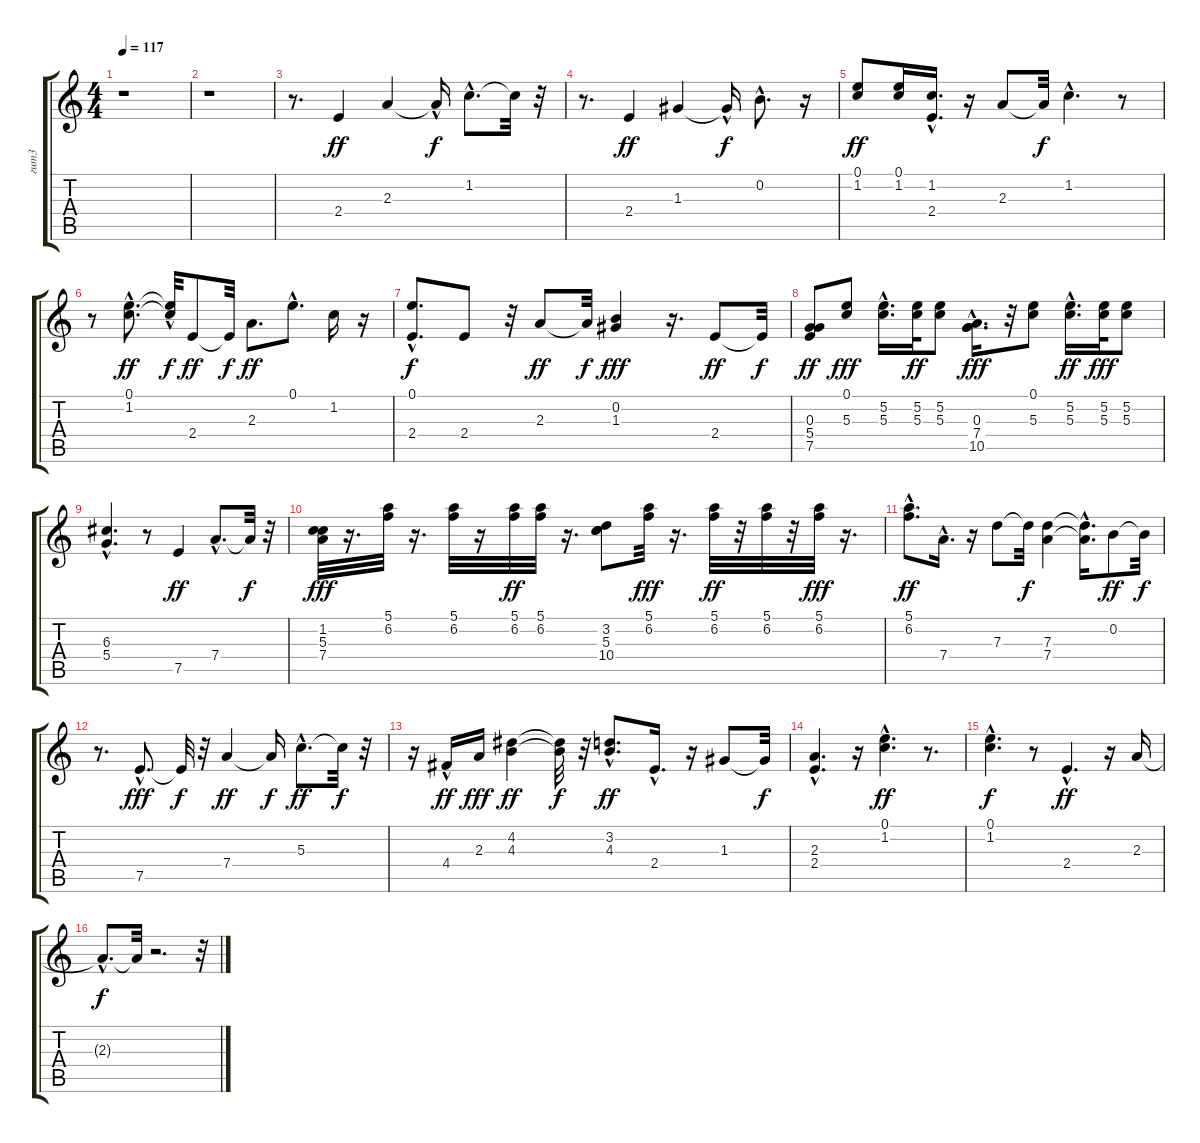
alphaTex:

\track ("гит3" "гит3") {instrument acousticguitarsteel}
\staff {score tabs}
\tuning (E4 B3 G3 D3 A2 E2) {hide}
\ts (4 4)
\tempo 117
\clef g2
\ks c
r.1{dy ff instrument acousticguitarsteel} |
r.1 |
r.8{d} 2.4.4{instrument acousticguitarsteel} 2.3.4 2.3{hac t}.16{dy f} 1.2{hac}.8{d} 1.2{t}.32 r.32 |
r.8{d} 2.4.4{dy ff} 1.3.4 1.3{hac t}.16{dy f} 0.2{hac}.8{d} r.16 |
(0.1 1.2).8{dy ff} (0.1 1.2).16 (1.2 2.4{hac}).16{d} r.16 2.3.8 2.3{t}.32{dy f} 1.2{hac}.4{d} r.8 |
r.8 (0.1{hac} 1.2{hac}).8{d dy ff} (0.1{hac t} 1.2{hac t}).32{dy f} 2.4.8{dy ff} 2.4{t}.32{dy f} 2.3.8{d dy ff} 0.1{hac}.8{d} 1.2.16 r.16 |
(0.1{hac} 2.4{hac}).8{d dy f} 2.4.8 r.32 2.3.8{dy ff} 2.3{t}.32{dy f} (0.2 1.3).4{dy fff} r.16{d} 2.4.8{dy ff} 2.4{t}.32{dy f} |
(0.3 5.4 7.5).8{dy ff} (0.1 5.3).8{dy fff} (5.2{hac} 5.3).16{d} (5.2 5.3).32{dy ff} (5.2 5.3).8 (0.3{hac} 7.4{hac} 10.5{hac}).16{d dy fff} r.32 (0.1 5.3).8 (5.2{hac} 5.3).16{d dy ff} (5.2 5.3).32{dy fff} (5.2 5.3).8 |
(6.3{hac} 5.4{hac}).4{d} r.8 7.5.4{dy ff} 7.4{hac}.8{d} 7.4{t}.32{dy f} r.32 |
(1.2 5.3 7.4).32{dy fff} r.16{d} (5.1 6.2).32 r.16{d} (5.1 6.2).32 r.16 (5.1 6.2).32{dy ff} (5.1 6.2).32 r.16{d} (3.2 5.3 10.4).8 (5.1 6.2).32{dy fff} r.16{d} (5.1 6.2).32{dy ff} r.32 (5.1 6.2).32 r.32 (5.1 6.2).32{dy fff} r.16{d} |
(5.1{hac} 6.2{hac}).8{d dy ff} 7.4{hac}.16{d} r.16 7.3.8 7.3{t}.32{dy f} (7.3 7.4).4 (7.3{hac t} 7.4{t}).16{d} 0.2.8{dy ff} 0.2{t}.32{dy f} |
r.8{d} 7.5{hac}.8{d dy fff} 7.5{t}.32{dy f} r.32 7.4.4{dy ff} 7.4{t}.16{dy f} 5.3{hac}.8{d dy ff} 5.3{t}.32{dy f} r.32 |
r.16 4.4{hac}.16{dy ff} 2.3.16{dy fff} (4.2 4.3).4{dy ff} (4.2{t} 4.3{t}).32{dy f} r.32 (3.2{hac} 4.3{hac}).8{d dy ff} 2.4{hac}.16{d} r.16 1.3.8 1.3{t}.32{dy f} |
(2.3{hac} 2.4{hac}).4{d} r.16 (0.1{hac} 1.2{hac}).4{d dy ff} r.8{d} |
(0.1{hac} 1.2{hac}).4{d dy f} r.8 2.4{hac}.4{d dy ff} r.16 2.3.16 |
2.3{hac t}.8{d dy f} 2.3{t}.32 r.2{d} r.32
